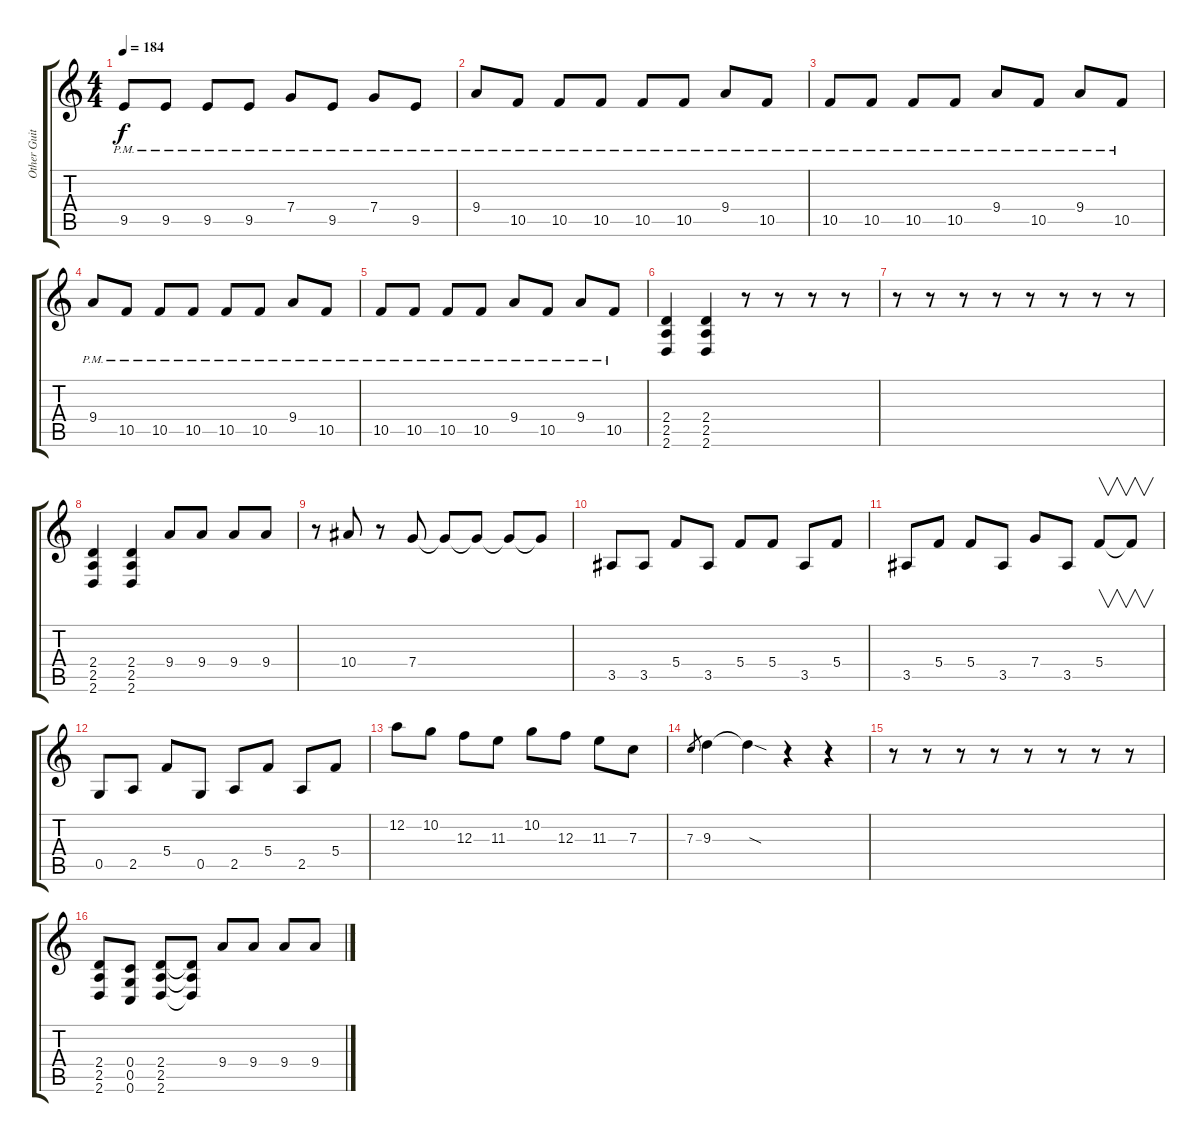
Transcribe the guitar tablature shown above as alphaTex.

\track ("Other Guitar 2 (Studio)" "Other Guit") {instrument acousticguitarsteel}
\staff {score tabs}
\tuning (D4 A3 F3 C3 G2 C2) {hide}
\ts (4 4)
\tempo 184
\clef g2
\ks c
9.5{pm}.8{dy f} 9.5{pm}.8 9.5{pm}.8 9.5{pm}.8 7.4{pm}.8 9.5{pm}.8 7.4{pm}.8 9.5{pm}.8 |
9.4{pm}.8 10.5{pm}.8 10.5{pm}.8 10.5{pm}.8 10.5{pm}.8 10.5{pm}.8 9.4{pm}.8 10.5{pm}.8 |
10.5{pm}.8 10.5{pm}.8 10.5{pm}.8 10.5{pm}.8 9.4{pm}.8 10.5{pm}.8 9.4{pm}.8 10.5{pm}.8 |
9.4{pm}.8 10.5{pm}.8 10.5{pm}.8 10.5{pm}.8 10.5{pm}.8 10.5{pm}.8 9.4{pm}.8 10.5{pm}.8 |
10.5{pm}.8 10.5{pm}.8 10.5{pm}.8 10.5{pm}.8 9.4{pm}.8 10.5{pm}.8 9.4{pm}.8 10.5{pm}.8 |
(2.4 2.5 2.6).4 (2.4 2.5 2.6).4 r.8 r.8 r.8 r.8 |
r.8 r.8 r.8 r.8 r.8 r.8 r.8 r.8 |
(2.4 2.5 2.6).4 (2.4 2.5 2.6).4 9.4.8 9.4.8 9.4.8 9.4.8 |
r.8 10.4.8 r.8 7.4.8 7.4{t}.8 7.4{t}.8 7.4{t}.8 7.4{t}.8 |
3.5.8 3.5.8 5.4.8 3.5.8 5.4.8 5.4.8 3.5.8 5.4.8 |
3.5.8 5.4.8 5.4.8 3.5.8 7.4.8 3.5.8 5.4.8{v} 5.4{t}.8{v} |
0.5.8 2.5.8 5.4.8 0.5.8 2.5.8 5.4.8 2.5.8 5.4.8 |
12.2.8 10.2.8 12.3.8 11.3.8 10.2.8 12.3.8 11.3.8 7.3.8 |
7.3.8{gr} 9.3.4 9.3{sod t}.4 r.4 r.4 |
r.8 r.8 r.8 r.8 r.8 r.8 r.8 r.8 |
(2.4 2.5 2.6).8 (0.4 0.5 0.6).8 (2.4 2.5 2.6).8 (2.4{t} 2.5{t} 2.6{t}).8 9.4.8 9.4.8 9.4.8 9.4.8
